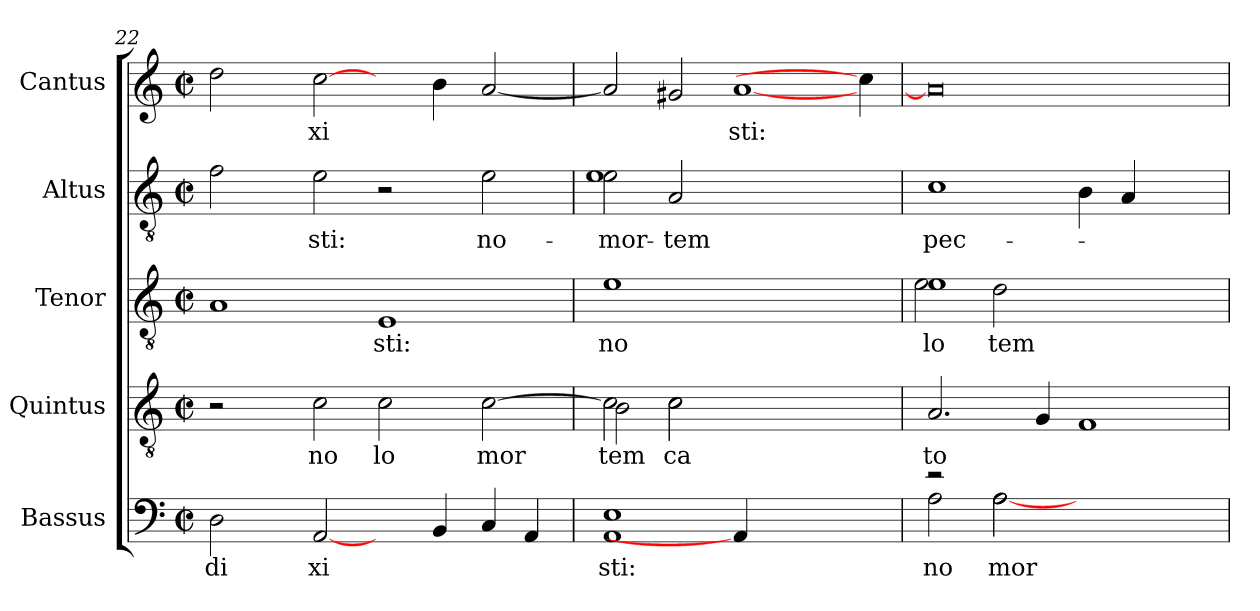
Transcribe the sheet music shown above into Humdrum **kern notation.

**kern	**text	**kern	**text	**kern	**text	**kern	**text	**kern	**text
*part5	*part5	*part4	*part4	*part3	*part3	*part2	*part2	*part1	*part1
*staff5	*staff5	*staff4	*staff4	*staff3	*staff3	*staff2	*staff2	*staff1	*staff1
*I"Bassus	*	*I"Quintus	*	*I"Tenor	*	*I"Altus	*	*I"Cantus	*
!!LO:PB:g=z
*clefF4	*	*clefGv2	*	*clefGv2	*	*clefGv2	*	*clefG2	*
*M2/2	*	*M2/2	*	*M2/2	*	*M2/2	*	*M2/2	*
*met(c|)	*	*met(c|)	*	*met(c|)	*	*met(c|)	*	*met(c|)	*
=22	=22	=22	=22	=22	=22	=22	=22	=22	=22
!	!LO:LY:b:cj	!	!	!	!	!	!	!	!
*	*	*	*	*^	*	*	*	*^	*
2D\	di	2r	.	1A	4ryy	.	2f\	.	2dd\	16ryy	.
.	.	.	.	.	.	.	.	.	.	1ryy	.
.	.	.	.	.	64ryy	.	.	.	.	.	.
.	.	.	.	.	1ryy	.	.	.	.	.	.
!	!LO:LY:b:cj	!	!LO:LY:b:cj	!	!	!	!	!LO:LY:b:cj	!	!	!LO:LY:b:cj
[2AA/	xi	2c\	no	.	.	.	2e\	sti:	[2cc\	.	xi
!	!	!	!LO:LY:b:cj	!	!	!LO:LY:b:cj	!	!	!	!	!
4ryy	.	2c\	lo	1E	.	-sti:	2r	.	4ryy	.	.
.	.	.	.	.	.	.	.	.	.	2...ryy	.
4BB/	.	.	.	.	.	.	.	.	4b\	.	.
.	.	.	.	.	2ryy	.	.	.	.	.	.
!	!	!	!LO:LY:b	!	!	!	!	!LO:LY:b:cj	!	!	!
4C/	.	[>2c\	mor	.	.	.	2e\	no-	[<2a/	.	.
4AA/	.	.	.	.	.	.	.	.	.	.	.
.	.	.	.	.	8...ryy	.	.	.	.	.	.
=23	=23	=23	=23	=23	=23	=23	=23	=23	=23	=23	=23
!	!LO:LY:b:cj	!	!LO:LY:b:cj	!	!	!LO:LY:b:cj	!	!LO:LY:b:cj	!	!	!
*	*	*^	*	*	*	*	*^	*	*	*	*
!	!	!	!	!	!	!	!	!	!	!LO:LY:b:cj	!	!	!
*	*	*	*	*	*v	*v	*	*	*	*	*v	*v	*
1E 1AA	sti:	2c\]	2B\	tem	1e	no	2e\	1e	mor-	2a/]	.
!	!	!	!	!LO:LY:b:cj	!	!	!	!	!	!	!
!	!	!	!	!LO:LY:b:cj	!	!	!	!	!LO:LY:b:cj	!	!
.	.	2c\	2c\	ca	.	.	2A/	.	-tem	2g#/	.
!	!	!	!	!	!	!	!	!	!	!	!LO:LY:b:cj
4AA/]	.	1ryy	1ryy	.	1ryy	.	1ryy	1ryy	.	[<1a	sti:
1ryy	.	.	.	.	.	.	.	.	.	.	.
.	.	4ryy	4ryy	.	4ryy	.	4ryy	4ryy	.	4cc\]	.
=24	=24	=24	=24	=24	=24	=24	=24	=24	=24	=24	=24
*^	*	*	*	*	*	*	*	*	*	*	*
!	!	!LO:LY:b:cj	!	!	!LO:LY:b:cj	!	!LO:LY:b:cj	!	!	!	!	!
*	*	*	*	*	*	*^	*	*	*	*	*	*
!	!	!	!	!	!	!	!	!LO:LY:b:cj	!LO:N:vis=1.	!	!LO:LY:b:cj	!LO:N:vis=0	!
*	*	*	*v	*v	*	*	*	*	*v	*v	*	*	*
2r	2A\	no	2.A/	to	1e	2e\	lo	1c	pec-	1a]	.
!	!	!LO:LY:b:cj	!	!	!	!	!	!	!	!	!
!	!	!LO:LY:b	!	!	!	!	!LO:LY:b:cj	!	!	!	!
2A\	[>2A\	mor	.	.	.	2d\	tem	.	.	.	.
.	.	.	4G/	.	.	.	.	.	.	.	.
1ryy	1ryy	.	1F	.	1ryy	1ryy	.	4B\	.	1ryy	.
.	.	.	.	.	.	.	.	4A/	.	.	.
.	.	.	.	.	.	.	.	2ryy	.	.	.
*v	*v	*	*	*	*v	*v	*	*	*	*	*
=	=	=	=	=	=	=	=	=	=
*-	*-	*-	*-	*-	*-	*-	*-	*-	*-
